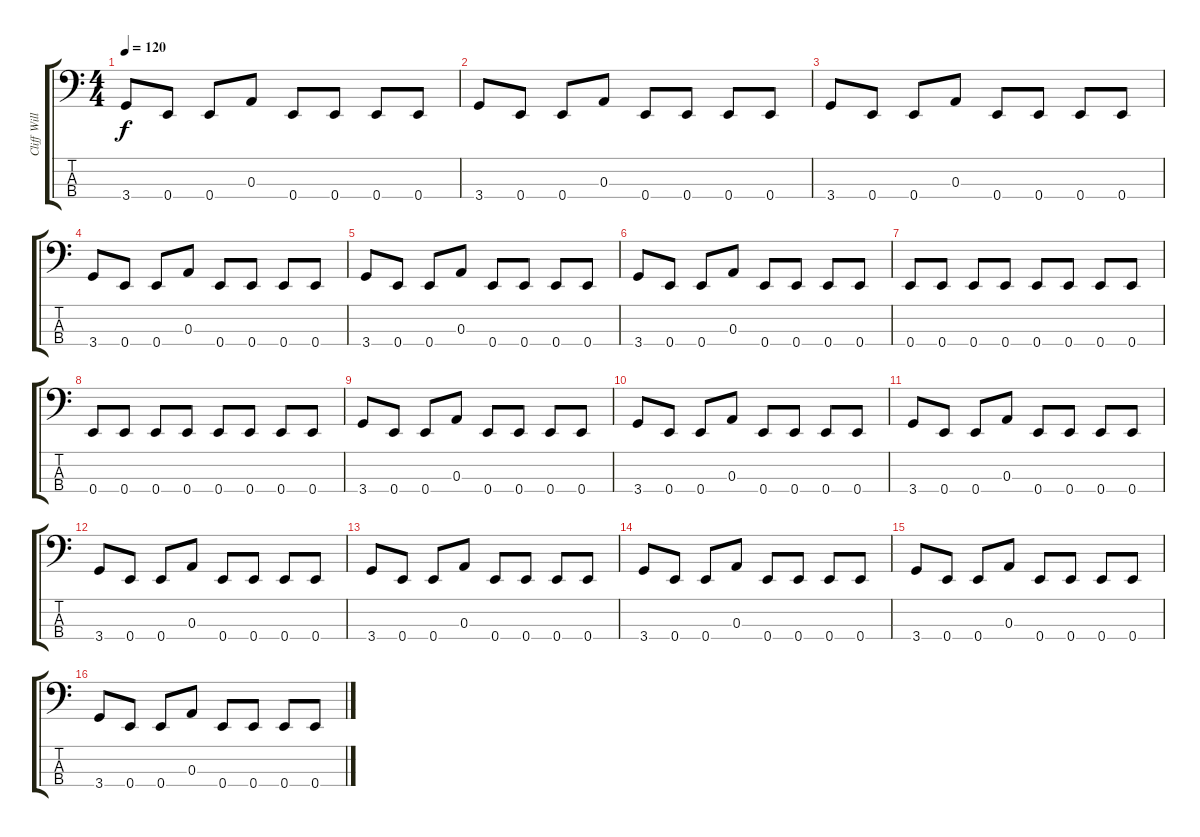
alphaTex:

\track ("Cliff Williams" "Cliff Will") {instrument electricbassfinger}
\staff {score tabs}
\tuning (G2 D2 A1 E1) {hide}
\ts (4 4)
\tempo 120
\clef f4
\ks c
3.4.8{dy f} 0.4.8 0.4.8 0.3.8 0.4.8 0.4.8 0.4.8 0.4.8 |
3.4.8 0.4.8 0.4.8 0.3.8 0.4.8 0.4.8 0.4.8 0.4.8 |
3.4.8 0.4.8 0.4.8 0.3.8 0.4.8 0.4.8 0.4.8 0.4.8 |
3.4.8 0.4.8 0.4.8 0.3.8 0.4.8 0.4.8 0.4.8 0.4.8 |
3.4.8 0.4.8 0.4.8 0.3.8 0.4.8 0.4.8 0.4.8 0.4.8 |
3.4.8 0.4.8 0.4.8 0.3.8 0.4.8 0.4.8 0.4.8 0.4.8 |
0.4.8 0.4.8 0.4.8 0.4.8 0.4.8 0.4.8 0.4.8 0.4.8 |
0.4.8 0.4.8 0.4.8 0.4.8 0.4.8 0.4.8 0.4.8 0.4.8 |
3.4.8 0.4.8 0.4.8 0.3.8 0.4.8 0.4.8 0.4.8 0.4.8 |
3.4.8 0.4.8 0.4.8 0.3.8 0.4.8 0.4.8 0.4.8 0.4.8 |
3.4.8 0.4.8 0.4.8 0.3.8 0.4.8 0.4.8 0.4.8 0.4.8 |
3.4.8 0.4.8 0.4.8 0.3.8 0.4.8 0.4.8 0.4.8 0.4.8 |
3.4.8 0.4.8 0.4.8 0.3.8 0.4.8 0.4.8 0.4.8 0.4.8 |
3.4.8 0.4.8 0.4.8 0.3.8 0.4.8 0.4.8 0.4.8 0.4.8 |
3.4.8 0.4.8 0.4.8 0.3.8 0.4.8 0.4.8 0.4.8 0.4.8 |
3.4.8 0.4.8 0.4.8 0.3.8 0.4.8 0.4.8 0.4.8 0.4.8
